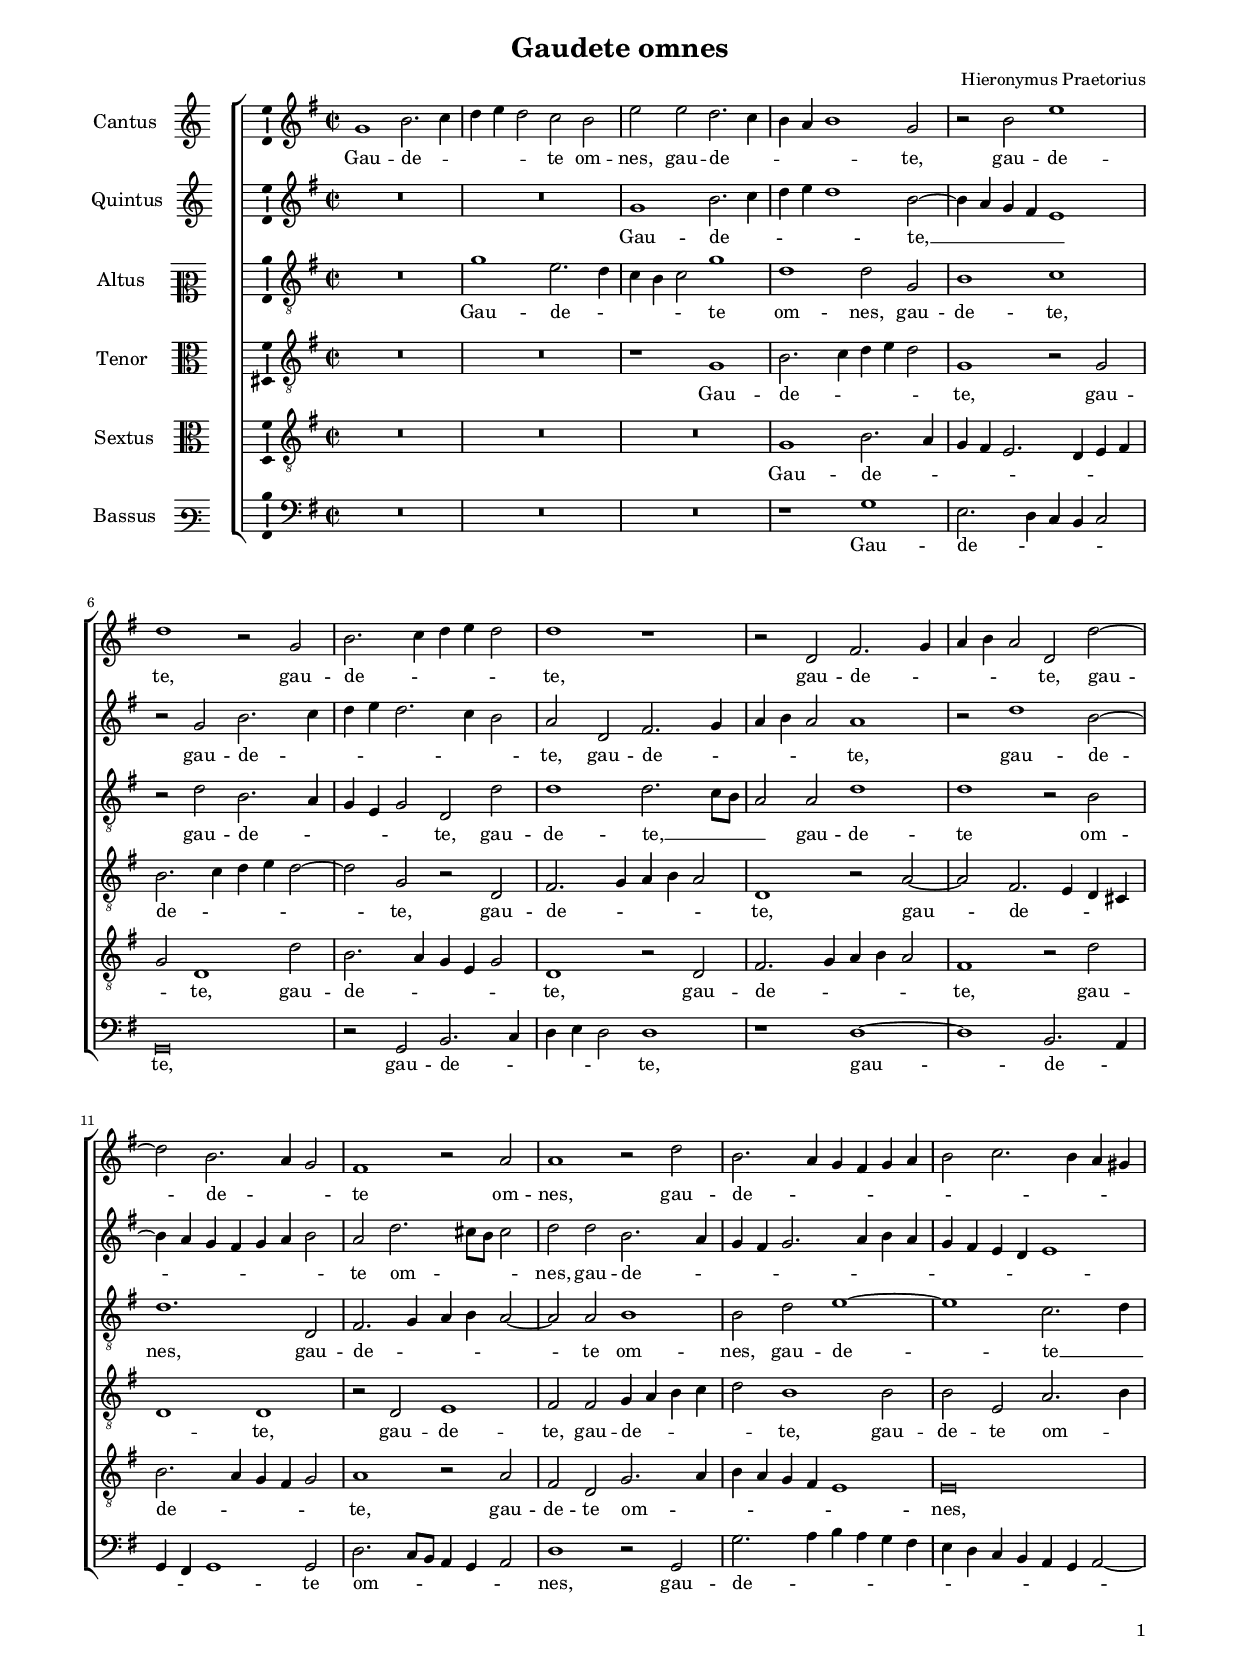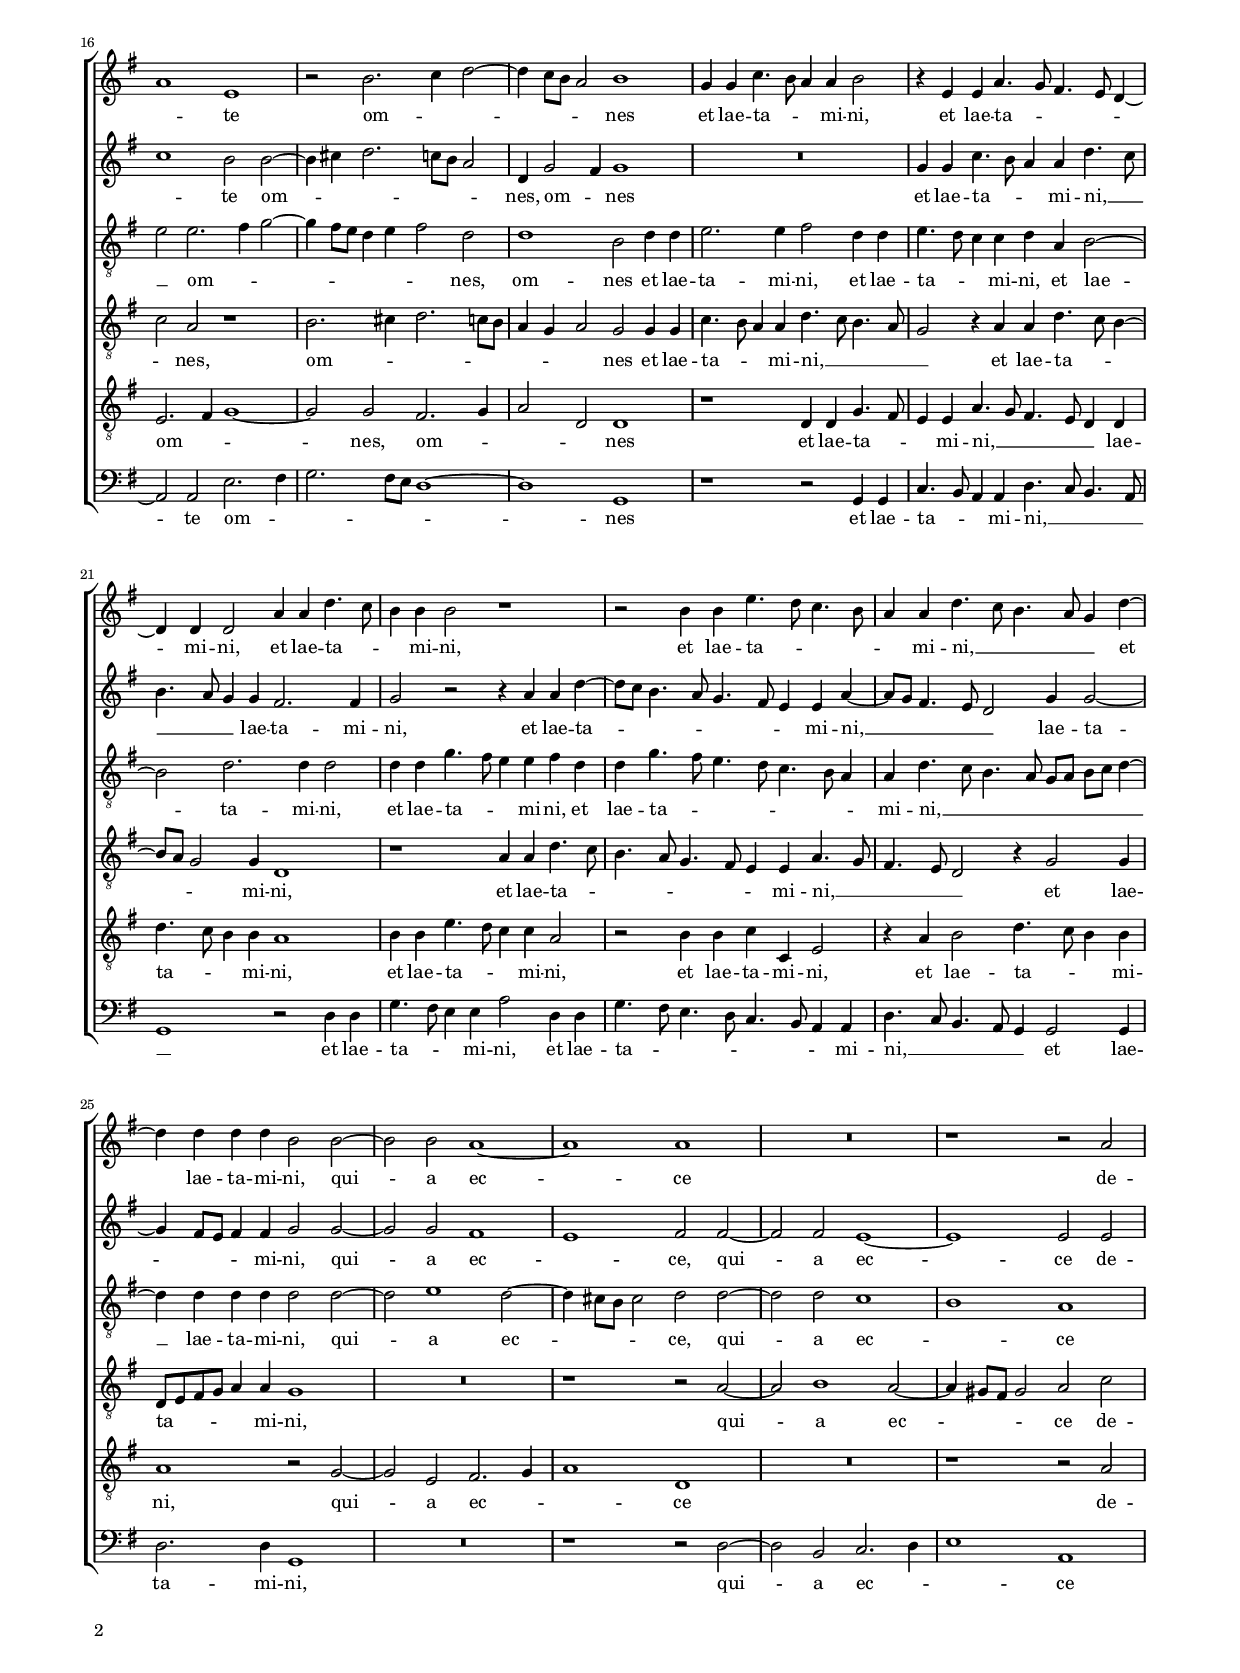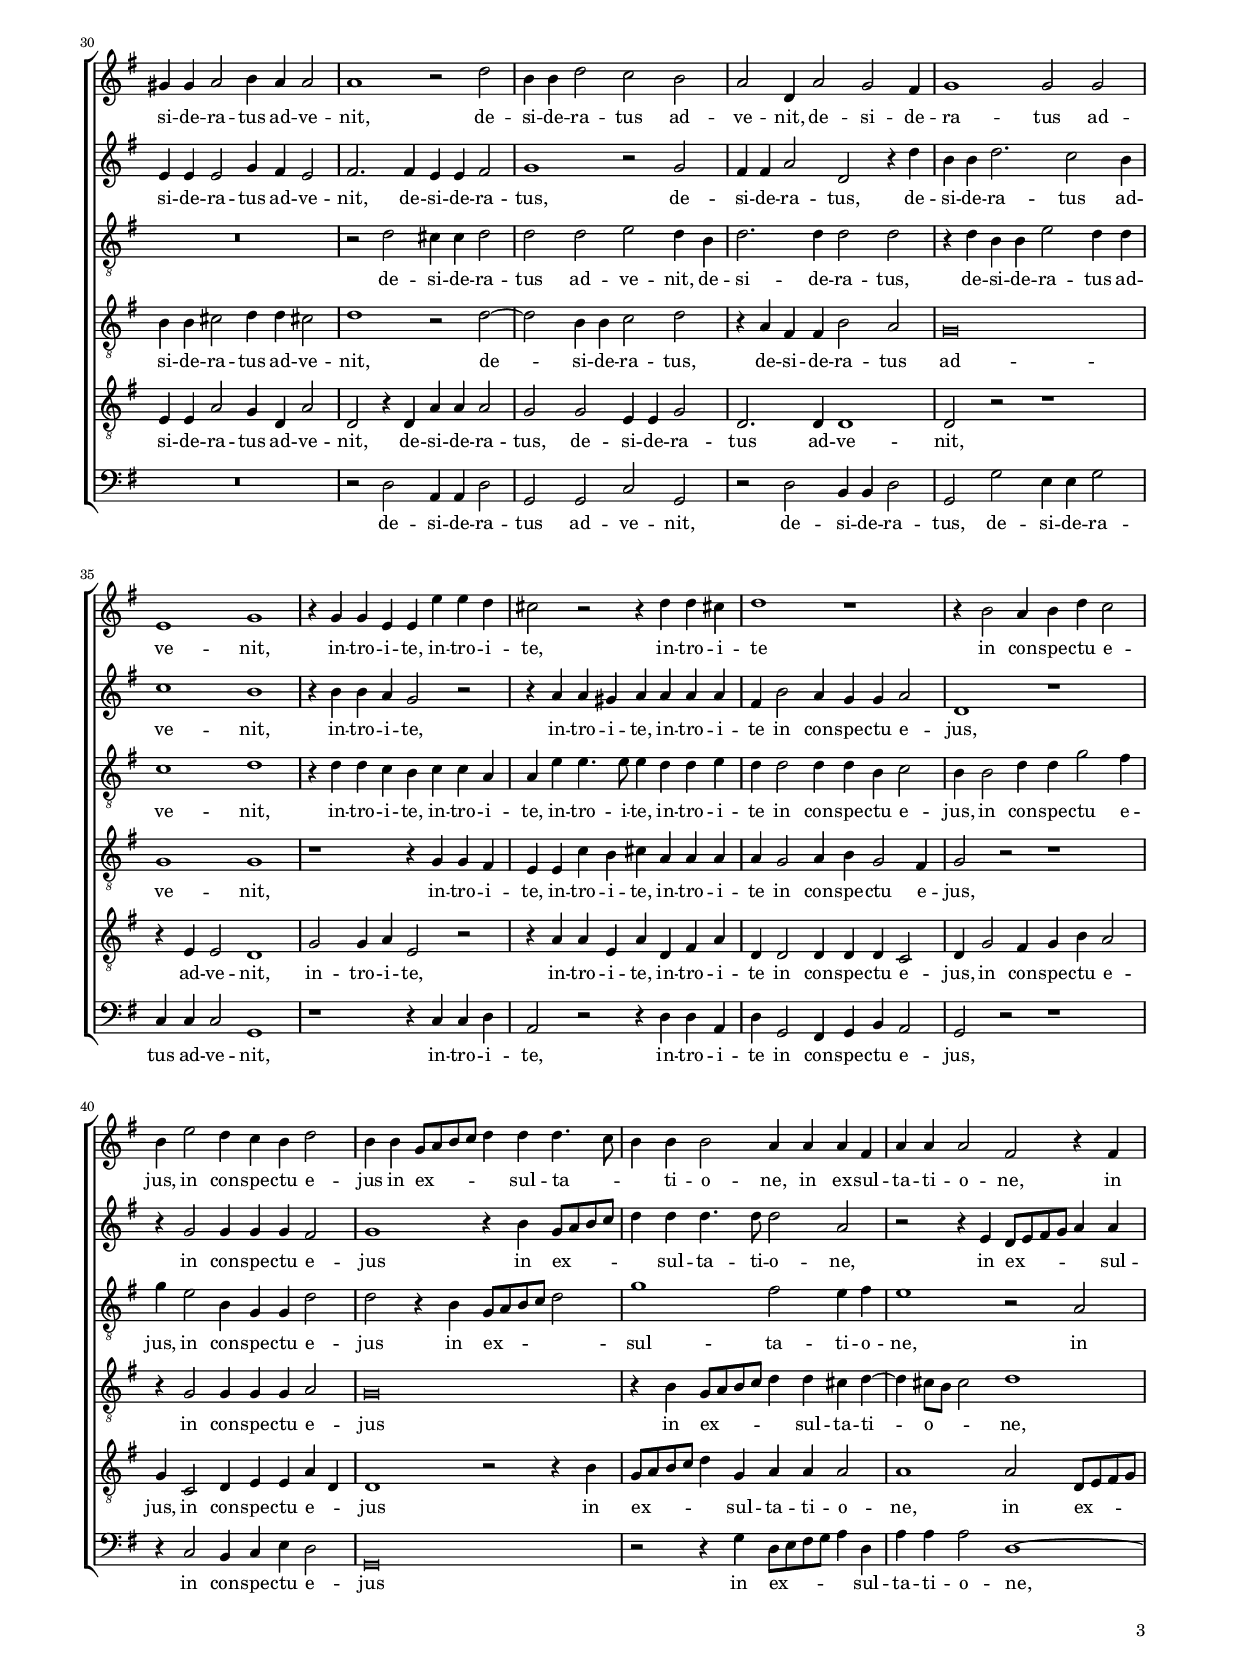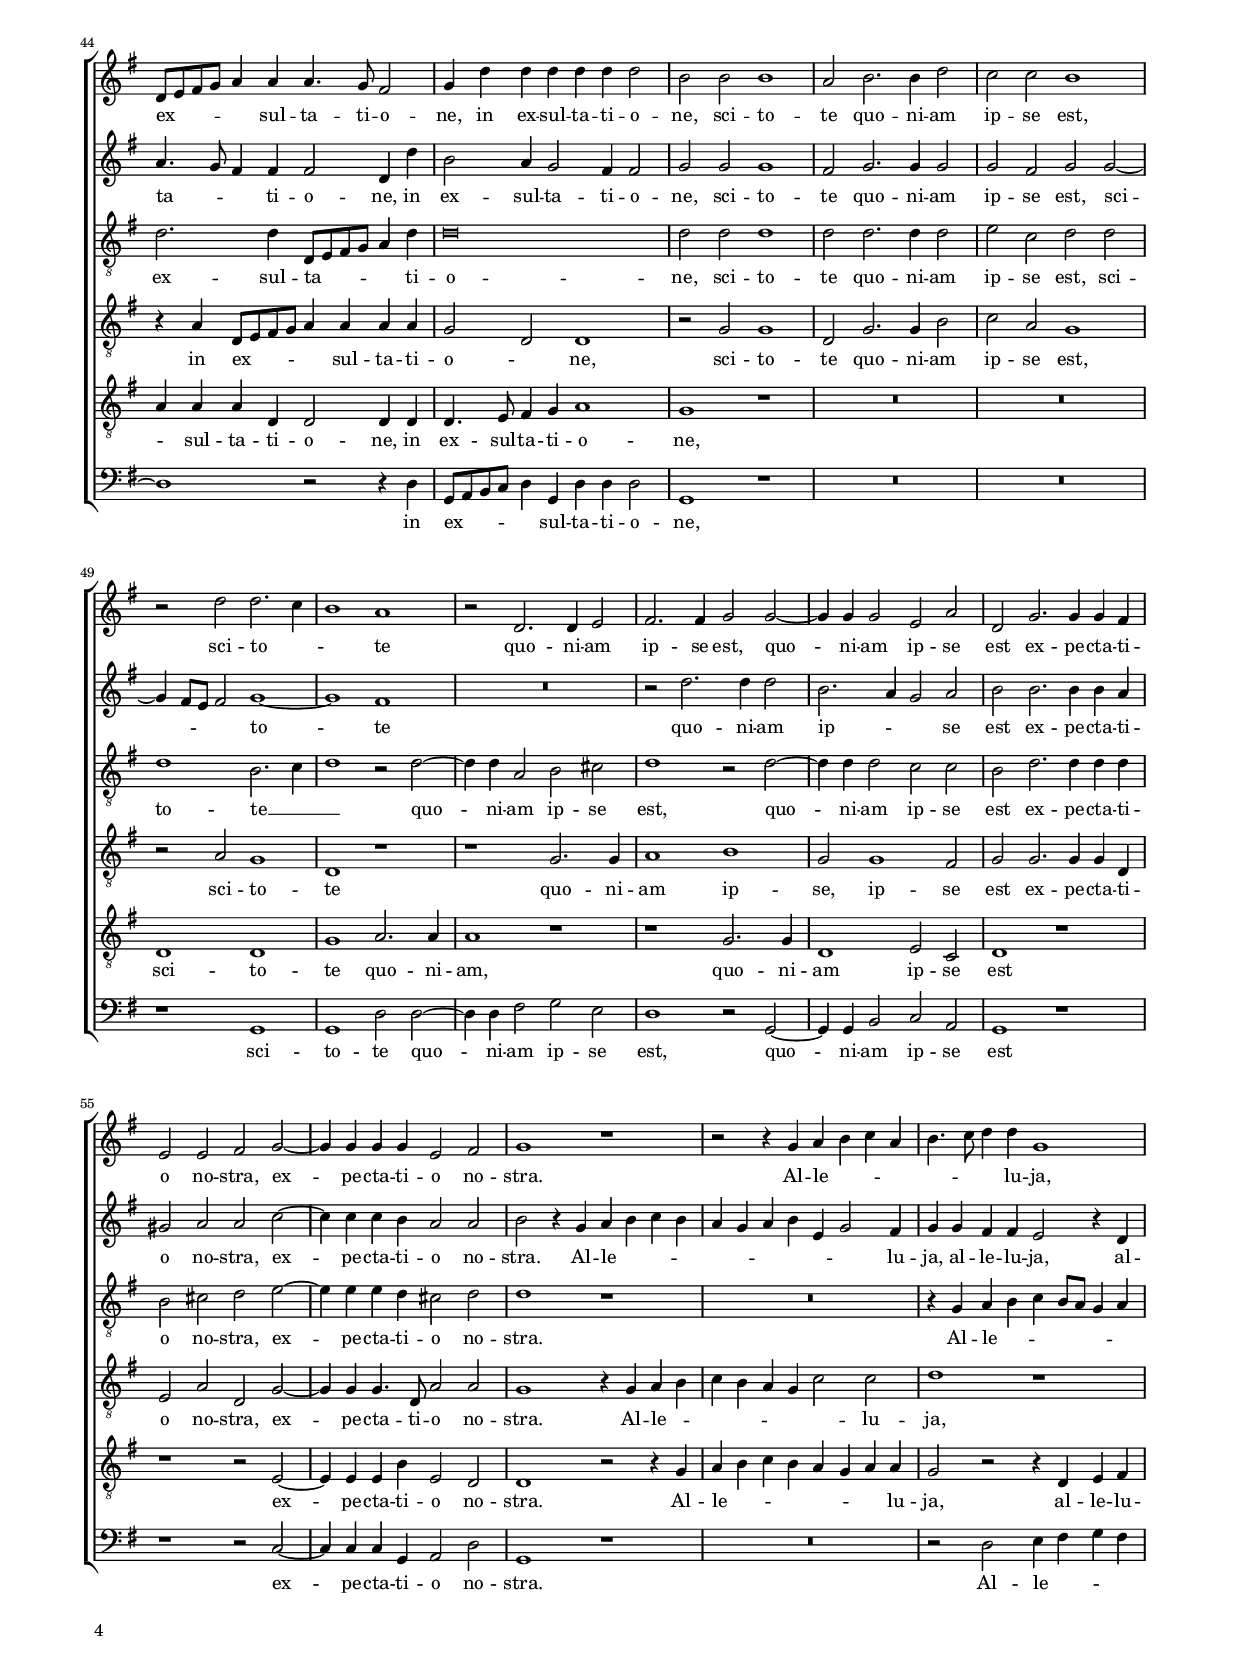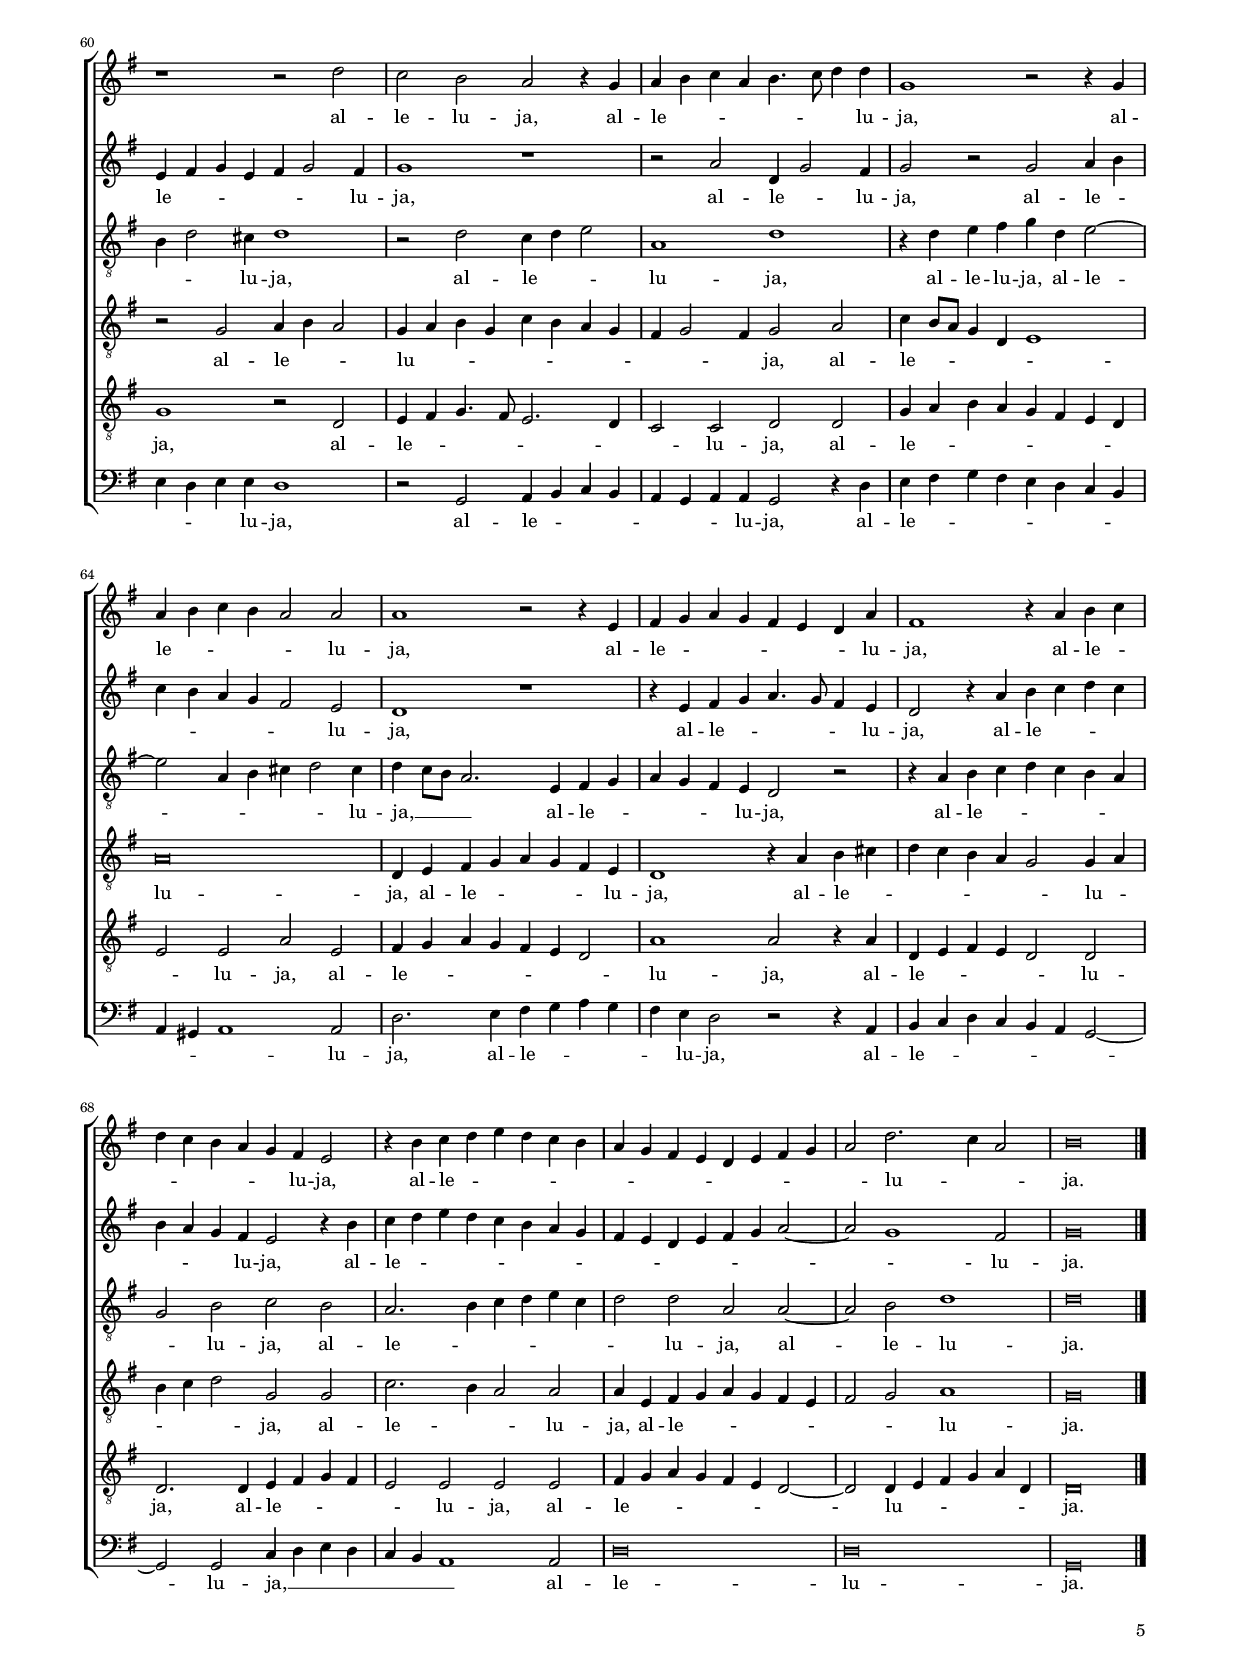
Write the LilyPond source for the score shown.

\header
{
  title="Gaudete omnes"
  composer="Hieronymus Praetorius"
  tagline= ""
}

\version "2.22.0"
\language deutsch
#(set-global-staff-size 15)
% #(set-default-paper-size "letter")
#(ly:set-option 'point-and-click #f)


\paper
	{
	top-margin = 1.5 \cm
	bottom-margin = 1 \cm
	left-margin = 1.6 \cm
	right-margin = 1.6 \cm
	ragged-bottom = ##f
	ragged-last-bottom = ##f
	print-page-number = ##f
	system-system-spacing = #'((basic-distance . 17) (minimum-distance . 14) (padding . 6) (strechability . 250))
    oddFooterMarkup=\markup   \fill-line { "" \fromproperty #'page:page-number-string }
    evenFooterMarkup=\markup  \fill-line { \fromproperty #'page:page-number-string "" }
    last-bottom-spacing = #'((basic-distance . 12) (minimum-distance . 7) (padding . 4))
	systems-per-page = 3
%   page-count = 4
%	min-systems-per-page = 3
	}


ficta = { \once \set suggestAccidentals = ##t }
	
forget = #(define-music-function (music) (ly:music?) #{
	\accidentalStyle forget
	$music
	\accidentalStyle default
	#})


global = {
    % \set Staff.autoBeaming = ##f
	\key c \major
	\time 2/2 \set Score.measureLength = #(ly:make-moment 2/1)
    \set Score.tempoHideNote = ##t
    \tempo 2 = 90
    \skip 1*2*72 \bar "|."
	}
   
incipitcantus = \markup { \score {
	{
	\set Staff.instrumentName = \markup { \fontsize #1 "Cantus" }
	\key c \major
	\clef violin
	s4 \bar ""
	}
	\layout  {
	raggedright = ##t
	indent = 1.6 \cm
	line-width = 2.2 \cm
	\context { \Staff \remove Time_signature_engraver }
	\override Staff.Clef.Y-extent = #'(0 . 0)
	}} \hspace #1 }


incipitsextus = \markup { \score {
	{
	\set Staff.instrumentName = \markup { \fontsize #1 "Quintus" }
	\key c \major
	\clef violin
	s4 \bar ""
	}
	\layout  {
	raggedright = ##t
	indent = 1.6 \cm
	line-width = 2.2 \cm
	\context { \Staff \remove Time_signature_engraver }
	\override Staff.Clef.Y-extent = #'(0 . 0)
	}} \hspace #1 }
      
      
incipitaltus = \markup { \score {
	{
	\set Staff.instrumentName = \markup { \fontsize #1 "Altus" }
	\key c \major
	\clef mezzosoprano
	s4 \bar ""
	}
	\layout  {
	raggedright = ##t
	indent = 1.6 \cm
	line-width = 2.2 \cm
	\context { \Staff \remove Time_signature_engraver }
	\override Staff.Clef.Y-extent = #'(0 . 0)
	}} \hspace #1 }


incipittenor = \markup { \score {
	{
	\set Staff.instrumentName = \markup { \fontsize #1 "Tenor" }
	\key c \major
	\clef alto
	s4 \bar ""
	}
	\layout  {
	raggedright = ##t
	indent = 1.6 \cm
	line-width = 2.2 \cm
	\context { \Staff \remove Time_signature_engraver }
	\override Staff.Clef.Y-extent = #'(0 . 0)
	}} \hspace #1 }
      
      
incipitquintus = \markup { \score {
	{
	\set Staff.instrumentName = \markup { \fontsize #1 "Sextus" }
	\key c \major
	\clef alto
	s4 \bar ""
	}
	\layout  {
	raggedright = ##t
	indent = 1.6 \cm
	line-width = 2.2 \cm
	\context { \Staff \remove Time_signature_engraver }
	\override Staff.Clef.Y-extent = #'(0 . 0)
	}} \hspace #1 }
      
      
incipitbassus = \markup { \score {
	{
	\set Staff.instrumentName = \markup { \fontsize #1 "Bassus" }
	\key c \major
	\clef varbaritone
	s4 \bar ""
	}
	\layout  {
	raggedright = ##t
	indent = 1.6 \cm
	line-width = 2.2 \cm
	\context { \Staff \remove Time_signature_engraver }
	\override Staff.Clef.Y-extent = #'(0 . 0)
	}} \hspace #1 }


cantus =  \relative c''
	{
	c1 e2. f4
	g4 a g2 f e
	a2 a g2. f4
	e4 d e1 c2
%5
	r2 e a1 |
	g1 r2 c,
	e2. f4 g a g2
	g1 r
	r2 g, h2. c4
%10
	d4 e d2 g, g'~ |
	g2 e2. d4 c2
	h1 r2 d
	d1 r2 g
	e2. d4 c h c d
%15
	e2 f2. e4 d cis |
	d1 a
	r2 e'2. f4 g2~
	g4 f8 e d2 e1
	c4 c f4. e8 d4 d e2
%20
	r4 a, a d4. c8 h4. a8 g4~ |
	g4 g g2 d'4 d g4. f8
	e4 e e2 r1
	r2 e4 e a4. g8 f4. e8
	d4 d g4. f8 e4. d8 c4 g'~
%25
	g4 g g g e2 e~ |
	e2 e d1~
	d1 d
	R\breve
	r1 r2 d
%30
	cis4 cis d2 e4 d d2 |
	d1 r2 g
	e4 e g2 f e
	d2 g,4 d'2 c2 h4
	c1 c2 c
%35
	a1 c |
	r4 c c a a a' a g
	fis2 r r4 g g fis!4
	g1 r
	r4 e2 d4 e g f2
%40
	e4 a2 g4 f4 e g2 |
	e4 e c8 d e f g4 g g4. f8
	e4 e e2 d4 d d h
	d4 d d2 h2 r4 h
	g8 a h c d4 d d4. c8 h2
%45
	c4 g' g g g g g2 |
	e2 e e1
	d2 e2. e4 g2
	f2 f e1
	r2 g g2. f4
%50
	e1 d |
	r2 g,2. g4 a2
	h2. h4 c2 c~
	c4 c c2 a d
	g,2 c2. c4 c h
%55
	a2 a h c~ |
	c4 c c c a2 h
	c1 r
	r2 r4 c d e f d |
	e4. f8 g4 g c,1
%60
	r1 r2 g' |
	f2 e d r4 c
	d4 e f d e4. f8 g4 g
	c,1 r2 r4 c
	d4 e f e d2 d
%65
	d1 r2 r4 a |
	h4 c d c h a g d'
	h1 r4 d e f
	g4 f e d c h a2
	r4 e' f g a g f e
%70
	d4 c h a g a h c |
	d2 g2. f4 d2
	e\breve |
	}


sextus = \relative c''
	{
	R\breve
	R\breve
	c1 e2. f4
	g4 a g1 e2~
%5
	e4 d c h a1 |
	r2 c e2. f4
	g4 a g2. f4 e2
	d2 g, h2. c4
	d4 e d2 d1
%10
	r2 g1 e2~ |
	e4 d c h c d e2
	d2 g2. fis8 e fis2
	g2 g e2. d4
	c4 h c2. d4 e d
%15
	c4 h a g a1 |
	f'1 e2 e~
	e4 fis g2. f8 e d2
	g,4 c2 h4 c1
	R\breve
%20
	c4 c f4. e8 d4 d g4. f8 |
	e4. d8 c4 c h2. h4
	c2 r r4 d d g~
	g8 f e4. d8 c4. h8 a4 a d~
	d8 c h4. a8 g2 c4 c2~
%25
	c4 h8 a h4 h c2 c~ |
	c2 c h1
	a1 h2 h~
	h2 h a1~
	a1 a2 a
%30
	a4 a a2 c4 h a2 |
	h2. h4 a4 a h2
	c1 r2 c
	h4 h d2 g, r4 g'
	e4 e g2. f2 e4
%35
	f1 e |
	r4 e e d c2 r
	r4 d d cis d4 d d d
	h4 e2 d4 c4 c d2
	g,1 r
%40
	r4 c2 c4 c4 c h2 |
	c1 r4 e c8 d e f
	g4 g g4. g8 g2 d
	r2 r4 a g8 a h c d4 d
	d4. c8 h4 h h2 g4 g'
%45
	e2 d4 c2 h4 h2 |
	c2 c c1
	h2 c2. c4 c2
	c2 h c c~
	c4 h8 a h2 c1~
%50
	c1 h |
	R\breve
	r2 g'2. g4 g2
	e2. d4 c2 d
	e2 e2. e4 e d
%55
	cis2 d d f~ |
	f4 f f e d2 d
	e2 r4 c d e f e
	d4 c d e a,4 c2 h4
	c4 c h h a2 r4 g
%60
	a4 h c a h4 c2 h4 |
	c1 r
	r2 d g,4 c2 h4
	c2 r c d4 e
	f4 e d c h2 a
%65
	g1 r |
	r4 a h c d4. c8 h4 a
	g2 r4 d' e4 f g f
	e4 d c h a2 r4 e'
	f4 g a g f e d c
%70
	h4 a g a h c d2~ |
	d2 c1 h2
	c\breve |
	}


altus =  \relative c'
    {
	R\breve
	c'1 a2. g4
	f4 e f2 c'1
	g1 g2 c,
%5
	e1 f |
	r2 g e2. d4
	c4 a c2 g2 g'
	g1 g2. f8 e
	d2 d g1
%10
	g1 r2 e |
	g1. g,2
	h2. c4 d e d2~
	d2 d e1
	e2 g a1~
%15
	a1 f2. g4 |
	a2 a2. h4 c2~
	c4 h8 a g4 a h2 g
	g1 e2 g4 g
	a2. a4 h2 g4 g
%20
	a4. g8 f4 f g4 d e2~ |
	e2 g2. g4 g2
	g4 g c4. h8 a4 a h g
	g4 c4. h8 a4. g8 f4. e8 d4
	d4 g4. f8 e4. d8 c8[ d] e[ f] g4~
%25
	g4 g g g g2 g~ |
	g2 a1 g2~
	g4 fis8 e fis2 g2 g~
	g2 g f1
	e1 d
%30
	R\breve |
	r2 g fis4 fis g2
	g2 g a g4 e
	g2. g4 g2 g
	r4 g e e a2 g4 g
%35
	f1 g |
	r4 g g f e4 f f d
	d4 a' a4. a8 a4 g g a
	g4 g2 g4 g4 e f2
	e4 e2 g4 g4 c2 h4
%40
	c4 a2 e4 c4 c g'2 |
	g2 r4 e c8 d e f g2
	c1 h2 a4 h
	a1 r2 d,
	g2. g4 g,8 a h c d4 g
%45
	g\breve |
	g2 g g1
	g2 g2. g4 g2
	a2 f g g
	g1 e2. f4
%50
	g1 r2 g~ |
	g4 g d2 e fis
	g1 r2 g~
	g4 g g2 f2 f
	e2 g2. g4 g g
%55
	e2 fis g a~ |
	a4 a a g fis2 g
	g1 r
	R\breve
	r4 c, d e f4 e8 d c4 d
%60
	e4 g2 fis4 g1 |
	r2 g f4 g a2
	d,1 g
	r4 g a h c g a2~
	a2 d,4 e fis4 g2 fis4
%65
	g4 f8 e d2. a4 h c |
	d4 c h a g2 r
	r4 d' e f g4 f e d
	c2 e f e
	d2. e4 f g a f
%70
	g2 g d d~ |
	d2 e g1
	g\breve | 
	}


tenor =  \relative c'
	{
	R\breve
	R\breve
	r1 c
	e2. f4 g a g2
%5
	c,1 r2 c |
	e2. f4 g a g2~
	g2 c, r g
	h2. c4 d4 e d2
	g,1 r2 d'~
%10
	d2 h2. a4 g fis |
	g1 g
	r2 g a1
	h2 h c4 d e f
	g2 e1 e2
%15
	e2 a, d2. e4 |
	f2 d r1
	e2. fis4 g2. f8 e
	d4 c d2 c c4 c
	f4. e8 d4 d g4. f8 e4. d8
%20
	c2 r4 d d g4. f8 e4~ |
	e8 d c2 c4 g1
	r1 d'4 d g4. f8
	e4. d8 c4. h8 a4 a d4. c8
	h4. a8 g2 r4 c2 c4
%25
	g8 a h c d4 d c1 |
	R\breve
	r1 r2 d~
	d2 e1 d2~
	d4 cis8 h cis2 d f
%30
	e4 e fis2 g4 g fis!2 |
	g1 r2 g~
	g2 e4 e f2 g
	r4 d h h e2 d
	c\breve
%35
	c1 c |
	r1 r4 c c h
	a4 a f' e fis4 d d d
	d4 c2 d4 e4 c2 h4
	c2 r r1
%40
	r4 c2 c4 c4 c d2 |
	c\breve
	r4 e c8 d e f g4 g fis g~
	g4 fis8 e fis2 g1
	r4 d g,8 a h c d4 d d d
%45
	c2 g g1 |
	r2 c c1
	g2 c2. c4 e2
	f2 d c1
	r2 d c1
%50
	g1 r |
	r1 c2. c4
	d1 e
	c2 c1 h2
	c2 c2. c4 c g
%55
	a2 d g, c~ |
	c4 c c4. g8 d'2 d
	c1 r4 c d e
	f4 e d c f2 f
	g1 r
%60
	r2 c, d4 e d2 |
	c4 d e c f e d c
	h4 c2 h4 c2 d
	f4 e8 d c4 g a1
	d\breve
%65
	g,4 a h c d c h a |
	g1 r4 d' e fis
	g4 f e d c2 c4 d
	e4 f g2 c, c
	f2. e4 d2 d
%70
	d4 a h c d c h a |
	h2 c d1
	c\breve |
	}


quintus  =  \relative c'
	{
	R\breve
	R\breve
	R\breve
	c1 e2. d4
%5
	c4 h a2. g4 a h |
	c2 g1 g'2
	e2. d4 c a c2
	g1 r2 g
	h2. c4 d e d2
%10
	h1 r2 g' |
	e2. d4 c h c2
	d1 r2 d
	h2 g c2. d4
	e4 d c h a1
%15
	a\breve |
	a2. h4 c1~
	c2 c h2. c4
	d2 g, g1
	r1 g4 g c4. h8
%20
	a4 a d4. c8 h4. a8 g4 g |
	g'4. f8 e4 e d1
	e4 e a4. g8 f4 f d2
	r2 e4 e f4 f, a2
	r4 d e2 g4. f8 e4 e
%25
	d1 r2 c~ |
	c2 a h2. c4
	d1 g,
	R\breve
	r1 r2 d'
%30
	a4 a d2 c4 g d'2 |
	g,2 r4 g d' d d2
	c2 c a4 a c2
	g2. g4 g1
	g2 r r1
%35
	r4 a a2 g1 |
	c2 c4 d a2 r
	r4 d d a d g, h d
	g,4 g2 g4 g4 g f2
	g4 c2 h4 c4 e d2
%40
	c4 f,2 g4 a4 a d g, |
 	g1 r2 r4 e'
	c8 d e f g4 c, d4 d d2
	d1 d2 g,8 a h c
	d4 d d g, g2 g4 g
%45
	g4. a8 h4 c d1 |
	c1 r
	R\breve
	R\breve
	g1 g
%50
	c1 d2. d4 |
	d1 r
	r1 c2. c4
	g1 a2 f
	g1 r
%55
	r1 r2 a~ |
	a4 a a e' a,2 g
	g1 r2 r4 c
	d4 e f e d c d d
	c2 r r4 g a h
%60
	c1 r2 g |
	a4 h c4. h8 a2. g4
	f2 f g g
	c4 d e d c h a g
	a2 a d a
%65
	h4 c d c h a g2 |
	d'1 d2 r4 d
	g,4 a h a g2 g
	g2. g4 a4 h c h
	a2 a a a
%70
	h4 c d c h a g2~ |
	g2 g4 a h c d g,
	g\breve |
	}


bassus  =  \relative c
	{
	R\breve
	R\breve
	R\breve
	r1 c'
%5
	a2. g4 f e f2 |
	c\breve
	r2 c e2. f4
	g4 a g2 g1
	r1 g~
%10
	g1 e2. d4 |
	c4 h c1 c2
	g'2. f8 e d4 c d2
	g1 r2 c,
	c'2. d4 e d c h
%15
	a4 g f e d c d2~ |
	d2 d a'2. h4
	c2. h8 a g1~
	g1 c,
	r1 r2 c4 c
%20
	f4. e8 d4 d g4. f8 e4. d8 |
	c1 r2 g'4 g
	c4. h8 a4 a d2 g,4 g
	c4. h8 a4. g8 f4. e8 d4 d
	g4. f8 e4. d8 c4 c2 c4
%25
	g'2. g4 c,1 |
	R\breve
	r1 r2 g'~
	g2 e f2. g4
	a1 d,
%30
	R\breve |
	r2 g d4 d g2
	c,2 c f c
	r2 g' e4 e g2
	c,2 c' a4 a c2
%35
	f,4 f f2 c1 |
	r1 r4 f f g
	d2 r r4 g g d
	g4 c,2 h4 c e d2
	c2 r r1
%40
	r4 f2 e4 f4 a g2 |
	c,\breve
	r2 r4 c' g8 a h c d4 g,
	d'4 d d2 g,1~
	g1 r2 r4 g
%45
	c,8 d e f g4 c, g'4 g g2 |
	c,1 r
	R\breve
	R\breve
	r1 c
%50
	c1 g'2 g~ |
	g4 g h2 c a
	g1 r2 c,~
	c4 c e2 f d
	c1 r
%55
	r1 r2 f~ |
	f4 f f c d2 g
	c,1 r
	R\breve
	r2 g' a4 h c h
%60
	a4 g a a g1 |
	r2 c, d4 e f e
	d4 c d d c2 r4 g'
	a4 h c h a g f e
	d4 cis d1 d2
%65
	g2. a4 h c d c |
	h4 a g2 r2 r4 d
	e4 f g f e d c2~
	c2 c f4 g a g
	f4 e d1 d2
%70
	g\breve |
	g\breve
	c,\breve |
	}


lyricscantus = \lyricmode {
	Gau -- de -- _ _ _ _ te om -- nes,
    gau -- de -- _ _ _ _ te,
    gau -- de -- te,
    gau -- de -- _ _ _ _ te,
    gau -- de -- _ _ _ _ te,
    gau -- de -- _ _ te om -- nes,
    gau -- de -- _ _ _ _ _ _ _ _ _ _ _ te om -- _ _ _ _ _ nes
    et lae -- ta -- _ _ mi -- ni,
    et lae -- ta -- _ _ _ _ mi -- ni,
    et lae -- ta -- _ _ mi -- ni,
    et lae -- ta -- _ _ _ _ mi -- ni, __ _ _ _ _ 
    et lae -- ta -- mi -- ni,
    qui -- a ec -- ce 
    de -- si -- de -- ra -- tus ad -- ve -- nit,
    de -- si -- de -- ra -- tus ad -- ve -- nit,
    de -- si -- de -- ra -- tus ad -- ve -- nit,
    in -- tro -- i -- te,
    in -- tro -- i -- te,
    in -- tro -- i -- te
    in con -- spe -- ctu e -- jus,
    in con -- spe -- ctu e -- jus
    in ex -- _ _ _ _ sul -- ta -- _ _ ti -- o -- ne,
    in ex -- sul -- ta -- ti -- o -- ne,
    in ex -- _ _ _ _ sul -- ta -- ti -- o -- ne,
    in ex -- sul -- ta -- ti -- o -- ne,
    sci -- to -- te quo -- ni -- am ip -- se est,
    sci -- to -- _ _ te quo -- ni -- am ip -- se est,
    quo -- ni -- am ip -- se est
    ex -- pe -- cta -- ti -- o no -- stra,
    ex -- pe -- cta -- ti -- o no -- stra.
    Al -- le -- _ _ _ _ _ _ lu -- ja,
    al -- le -- lu -- ja,
    al -- le -- _ _ _ _ _ _ lu -- ja,
    al -- le -- _ _ _ _ lu -- ja,
    al -- le -- _ _ _ _ _ _ lu -- ja,
    al -- le -- _ _ _ _ _ _ lu -- ja,
    al -- le -- _ _ _ _ _ _ _ _ _ _ _ _ _ _ lu -- _ _ ja.
	}


lyricssextus = \lyricmode {
	Gau -- de -- _ _ _ _ te, __ _ _ _ _
    gau -- de -- _ _ _ _ _ _ te,
    gau -- de -- _ _ _ _ te,
    gau -- de -- _ _ _ _ _ _ te om -- _ _ _ nes,
    gau -- de -- _ _ _ _ _ _ _ _ _ _ _ _ _ te om -- _ _ _ _ _ nes,
    om -- _ nes
    et lae -- ta -- _ _ mi -- ni, __ _ _ _ _ 
    lae -- ta -- mi -- ni,
    et lae -- ta -- _ _ _ _ _ _ mi -- ni, __ _ _ _ _ 
    lae -- ta -- _ _ _ mi -- ni,
    qui -- a ec -- _ ce,
    qui -- a ec -- ce
    de -- si -- de -- ra -- tus ad -- ve -- nit,
    de -- si -- de -- ra -- tus,
    de -- si -- de -- ra -- tus,
    de -- si -- de -- ra -- tus ad -- ve -- nit,
    in -- tro -- i -- te,
    in -- tro -- i -- te,
    in -- tro -- i -- te
    in con -- spe -- ctu e -- jus,
    in con -- spe -- ctu e -- jus
    in ex -- _ _ _ _ sul -- ta -- ti -- o -- ne,
    in ex -- _ _ _ _ sul -- ta -- _ _ ti -- o -- ne,
    in ex -- sul -- ta -- ti -- o -- ne,
    sci -- to -- te quo -- ni -- am ip -- se est,
    sci -- _ _ _ to -- te quo -- ni -- am ip -- _ _ se est
    ex -- pe -- cta -- ti -- o no -- stra,
    ex -- pe -- cta -- ti -- o no -- stra.
    Al -- le -- _ _ _ _ _ _ _ _ _ lu -- ja,
    al -- le -- lu -- ja,
    al -- le -- _ _ _ _ _ lu -- ja,
    al -- le -- _ lu -- ja,
    al -- le -- _ _ _ _ _ _ lu -- ja,
    al -- le -- _ _ _ _ lu -- ja,
    al -- le -- _ _ _ _ _ _ lu -- ja,
    al -- le -- _ _ _ _ _ _ _ _ _ _ _ _ _ _ _ lu -- ja.
	}


lyricsaltus = \lyricmode {
	Gau -- de -- _ _ _ _ te om -- nes,
    gau -- de -- te,
    gau -- de -- _ _ _ _ te,
    gau -- de -- te, __ _ _ _
    gau -- de -- te om -- nes,
    gau -- de -- _ _ _ _ te om -- nes,
    gau -- de -- te __ _ _ om -- _ _ _ _ _ _ _ nes,
    om -- nes
    et lae -- ta -- mi -- ni,
    et lae -- ta -- _ _ mi -- ni,
    et lae -- ta -- mi -- ni,
    et lae -- ta -- _ _ mi -- ni,
    et lae -- ta -- _ _ _ _ _ _ mi -- ni, __ _ _ _ _ _ _ _ _ 
    lae -- ta -- mi -- ni,
    qui -- a ec -- _ _ _ ce,
    qui -- a ec -- _ ce
    de -- si -- de -- ra -- tus ad -- ve -- nit,
    de -- si -- de -- ra -- tus,
    de -- si -- de -- ra -- tus ad -- ve -- nit,
    in -- tro -- i -- te,
    in -- tro -- i -- te,
    in -- tro -- i -- te,
    in -- tro -- i -- te
    in con -- spe -- ctu e -- jus,
    in con -- spe -- ctu e -- jus,
    in con -- spe -- ctu e -- jus
    in ex -- _ _ _ _ sul -- ta -- ti -- o -- ne,
    in ex -- sul -- ta -- _ _ _ _ ti -- o -- ne,
    sci -- to -- te quo -- ni -- am ip -- se est,
    sci -- to -- te __ _ _ quo -- ni -- am ip -- se est,
    quo -- ni -- am ip -- se est
    ex -- pe -- cta -- ti -- o no -- stra,
    ex -- pe -- cta -- ti -- o no -- stra.
    Al -- le -- _ _ _ _ _ _ _ _ lu -- ja,
    al -- le -- _ _ lu -- ja,
    al -- le -- lu -- ja,
    al -- le -- _ _ _ _ lu -- ja, __ _ _ _
    al -- le -- _ _ _ _ lu -- ja,
    al -- le -- _ _ _ _ _ _ lu -- ja,
    al -- le -- _ _ _ _ _ _ lu -- ja,
    al -- le -- lu -- ja.
	}
	

lyricstenor = \lyricmode {
	Gau -- de -- _ _ _ _ te,
    gau -- de -- _ _ _ _ te,
    gau -- de -- _ _ _ _ te,
    gau -- de -- _ _ _ _ te,
    gau -- de -- te,
    gau -- de -- _ _ _ _ te,
    gau -- de -- te om -- _ _ nes,
    om -- _ _ _ _ _ _ _ nes
    et lae -- ta -- _ _ mi -- ni, __ _ _ _ _ 
    et lae -- ta -- _ _ _ _ mi -- ni,
    et lae -- ta -- _ _ _ _ _ _ mi -- ni, __ _ _ _ _
    et lae -- ta -- _ _ _ _ mi -- ni,
    qui -- a ec -- _ _ _ ce 
    de -- si -- de -- ra -- tus ad -- ve -- nit,
    de -- si -- de -- ra -- tus,
    de -- si -- de -- ra -- tus ad -- ve -- nit,
    in -- tro -- i -- te,
    in -- tro -- i -- te,
    in -- tro -- i -- te
    in con -- spe -- ctu e -- jus,
    in con -- spe -- ctu e -- jus
    in ex -- _ _ _ _ sul -- ta -- ti -- o -- _ _ ne,
    in ex -- _ _ _ _ sul -- ta -- ti -- o -- _ ne,
    sci -- to -- te quo -- ni -- am ip -- se est,
    sci -- to -- te quo -- ni -- am ip -- se,
    ip -- se est
    ex -- pe -- cta -- ti -- o no -- stra,
    ex -- pe -- cta -- ti -- o no -- stra.
    Al -- le -- _ _ _ _ _ _ lu -- ja,
    al -- le -- _ _ lu -- _ _ _ _ _ _ _ _ _ _ ja,
    al -- le -- _ _ _ _ _ lu -- ja,
    al -- le -- _ _ _ _ lu -- ja,
    al -- le -- _ _ _ _ _ _ lu -- _ _ _ _ ja,
    al -- le -- _ _ lu -- ja,
    al -- le -- _ _ _ _ _ _ _ lu -- ja.
	}


lyricsquintus = \lyricmode {
	Gau -- de -- _ _ _ _ _ _ _ _ te,
    gau -- de -- _ _ _ _ te,
    gau -- de -- _ _ _ _ te,
    gau -- de -- _ _ _ _ te,
    gau -- de -- te om -- _ _ _ _ _ _ nes,
    om -- _ _ nes,
    om -- _ _ _ nes
    et lae -- ta -- _ _ mi -- ni, __ _ _ _ _ 
    lae -- ta -- _ _ mi -- ni,
    et lae -- ta -- _ _ mi -- ni,
    et lae -- ta -- mi -- ni,
    et lae -- ta -- _ _ mi -- ni,
    qui -- a ec -- _ _ ce 
    de -- si -- de -- ra -- tus ad -- ve -- nit,
    de -- si -- de -- ra -- tus,
    de -- si -- de -- ra -- tus ad -- ve -- nit,
    ad -- ve -- nit,
    in -- tro -- i -- te,
    in -- tro -- i -- te,
    in -- tro -- i -- te
    in con -- spe -- ctu e -- jus,
    in con -- spe -- ctu e -- jus,
    in con -- spe -- ctu e -- _ jus
    in ex -- _ _ _ _ sul -- ta -- ti -- o -- ne,
    in ex -- _ _ _ _ sul -- ta -- ti -- o -- ne,
    in ex -- sul -- ta -- ti -- o -- ne,
    sci -- to -- te quo -- ni -- am,
    quo -- ni -- am ip -- se est
    ex -- pe -- cta -- ti -- o no -- stra.
    Al -- le -- _ _ _ _ _ _ lu -- ja,
    al -- le -- lu -- ja,
    al -- le -- _ _ _ _ _ _ lu -- ja,
    al -- le -- _ _ _ _ _ _ _ _ lu -- ja,
    al -- le -- _ _ _ _ _ _ lu -- ja,
    al -- le -- _ _ _ _ lu -- ja,
    al -- le -- _ _ _ _ lu -- ja,
    al -- le -- _ _ _ _ _ _ lu -- _ _ _ _ _ ja.
	}


lyricsbassus = \lyricmode {
	Gau -- de -- _ _ _ _ te,
    gau -- de -- _ _ _ _ te,
    gau -- de -- _ _ _ _ te om -- _ _ _ _ _ nes,
    gau -- de -- _ _ _ _ _ _ _ _ _ _ _ _ te om -- _ _ _ _ _ nes
    et lae -- ta -- _ _ mi -- ni, __ _ _ _ _
    et lae -- ta -- _ _ mi -- ni,
    et lae -- ta -- _ _ _ _ _ _ mi -- ni, __ _ _ _ _ 
    et lae -- ta -- mi -- ni,
    qui -- a ec -- _ _ ce 
    de -- si -- de -- ra -- tus ad -- ve -- nit,
    de -- si -- de -- ra -- tus,
    de -- si -- de -- ra -- tus ad -- ve -- nit,
    in -- tro -- i -- te,
    in -- tro -- i -- te
    in con -- spe -- ctu e -- jus,
    in con -- spe -- ctu e -- jus
    in ex -- _ _ _ _ sul -- ta -- ti -- o -- ne,
    in ex -- _ _ _ _ sul -- ta -- ti -- o -- ne,
    sci -- to -- te quo -- ni -- am ip -- se est,
    quo -- ni -- am ip -- se est
    ex -- pe -- cta -- ti -- o no -- stra.
    Al -- le -- _ _ _ _ _ _ lu -- ja,
    al -- le -- _ _ _ _ _ _ lu -- ja,
    al -- le -- _ _ _ _ _ _ _ _ _ _ lu -- ja,
    al -- le -- _ _ _ _ lu -- ja,
    al -- le -- _ _ _ _ _ _ lu -- ja, __ _ _ _ _ _ _ 
    al -- le -- lu -- ja.
	}


\score
{  
	\transpose c g, {
	\new ChoirStaff \with { \override StaffGrouper.staff-staff-spacing.basic-distance = #12 }
	<<

	\new Staff << \global
	\new Voice="v1" {
		\set Staff.instrumentName=\incipitcantus
		\set Staff.midiInstrument = "reed organ"
		\clef violin
		\cantus }
	\new Lyrics \lyricsto "v1" {\lyricscantus }
	>>


	\new Staff << \global
	\new Voice="v6" {
		\set Staff.instrumentName=\incipitsextus
		\set Staff.midiInstrument = "reed organ"
		\clef violin 
		\sextus}
	\new Lyrics \lyricsto "v6" {\lyricssextus }
	>>


	\new Staff << \global
	\new Voice="v2" {
		\set Staff.instrumentName=\incipitaltus
		\set Staff.midiInstrument = "reed organ"
		\clef "G_8" 
		\altus}
	\new Lyrics \lyricsto "v2" {\lyricsaltus }
	>>


	\new Staff << \global
	\new Voice="v3" {
		\set Staff.instrumentName=\incipittenor
		\set Staff.midiInstrument = "reed organ"
		\clef "G_8"
		\tenor }
	\new Lyrics \lyricsto "v3" {\lyricstenor }
	>>


	\new Staff << \global
	\new Voice="v5" {
		\set Staff.instrumentName=\incipitquintus
		\set Staff.midiInstrument = "reed organ"
		\clef "G_8"
		\quintus}
	\new Lyrics \lyricsto "v5" {\lyricsquintus }
	>>


	\new Staff << \global
	\new Voice="v4" {
		\set Staff.instrumentName=\incipitbassus
		\set Staff.midiInstrument = "reed organ"
		\clef bass 
		\bassus }
	\new Lyrics \lyricsto "v4" {\lyricsbassus}
	>>

	>>
	} % transpose

	\layout
	{
	indent = 2.5 \cm
%	\context { \Lyrics \override VerticalAxisGroup.nonstaff-relatedstaff-spacing.padding = #2 }
%	\context { \Lyrics \override LyricText.font-size = #1 }
	\context { \Staff \override TimeSignature.break-visibility = #end-of-line-invisible }
    \context { \Staff \consists "Ambitus_engraver" }
%	\context { \Voice \override Slur.transparent = ##t }
	\context { \Score \override BarNumber.padding = #2 }
	\context { \Voice \override NoteHead.style = #'baroque }
	}

\midi
	{
	}

}


% EOF
